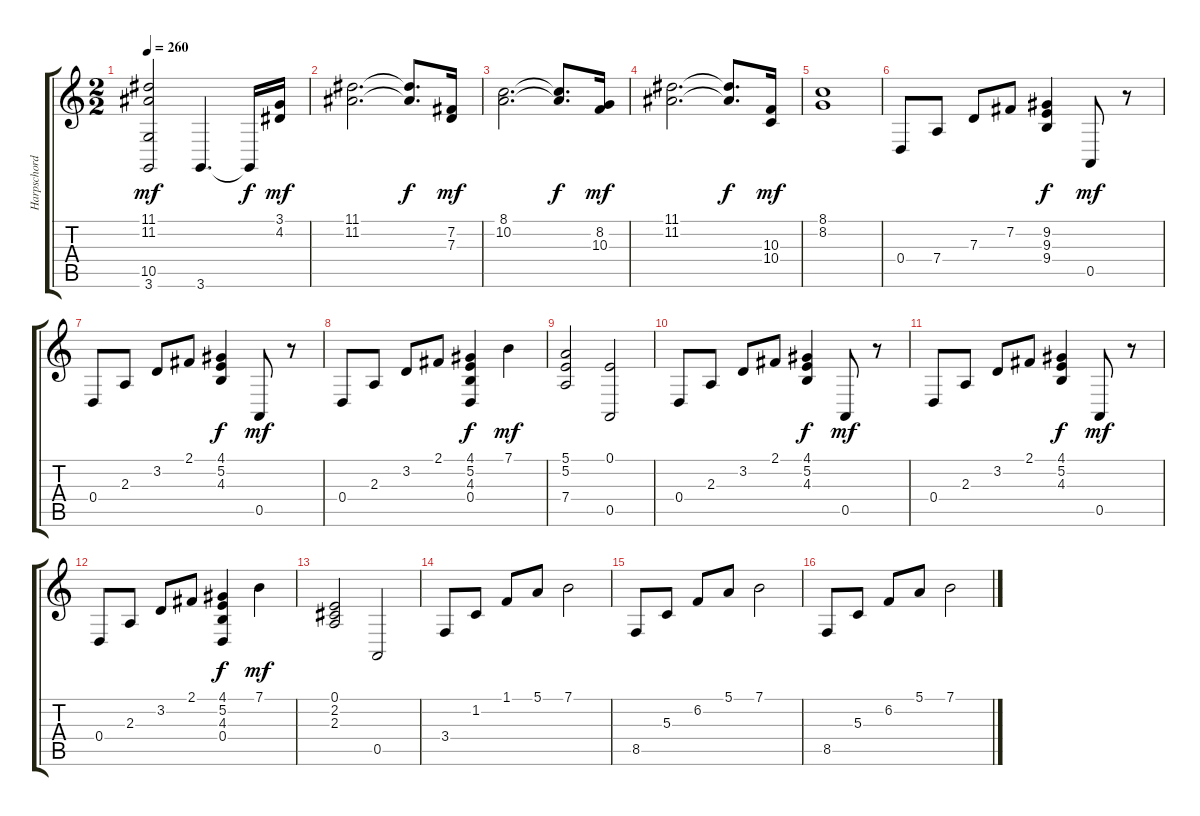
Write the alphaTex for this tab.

\track ("Harpschord" "Harpschord") {instrument harpsichord}
\staff {score tabs}
\tuning (E4 B3 G3 D3 A2 E2) {hide}
\ts (2 2)
\tempo 260
\clef g2
\ks c
(11.1 11.2 10.5 3.6).2{dy mf} 3.6.4{d} 3.6{t}.16{dy f} (3.1 4.2).16{dy mf} |
(11.1 11.2).2{d} (11.1{t} 11.2{t}).8{d dy f} (7.2 7.3).16{dy mf} |
(8.1 10.2).2{d} (8.1{t} 10.2{t}).8{d dy f} (8.2 10.3).16{dy mf} |
(11.1 11.2).2{d} (11.1{t} 11.2{t}).8{d dy f} (10.3 10.4).16{dy mf} |
(8.1 8.2).1 |
0.4.8 7.4.8 7.3.8 7.2.8 (9.2 9.3 9.4).4{dy f} 0.5.8{dy mf} r.8 |
0.4.8 2.3.8 3.2.8 2.1.8 (4.1 5.2 4.3).4{dy f} 0.5.8{dy mf} r.8 |
0.4.8 2.3.8 3.2.8 2.1.8 (4.1 5.2 4.3 0.4).4{dy f} 7.1.4{dy mf} |
(5.1 5.2 7.4).2 (0.1 0.5).2 |
0.4.8 2.3.8 3.2.8 2.1.8 (4.1 5.2 4.3).4{dy f} 0.5.8{dy mf} r.8 |
0.4.8 2.3.8 3.2.8 2.1.8 (4.1 5.2 4.3).4{dy f} 0.5.8{dy mf} r.8 |
0.4.8 2.3.8 3.2.8 2.1.8 (4.1 5.2 4.3 0.4).4{dy f} 7.1.4{dy mf} |
(0.1 2.2 2.3).2 0.5.2 |
3.4.8 1.2.8 1.1.8 5.1.8 7.1.2 |
8.5.8 5.3.8 6.2.8 5.1.8 7.1.2 |
8.5.8 5.3.8 6.2.8 5.1.8 7.1.2
